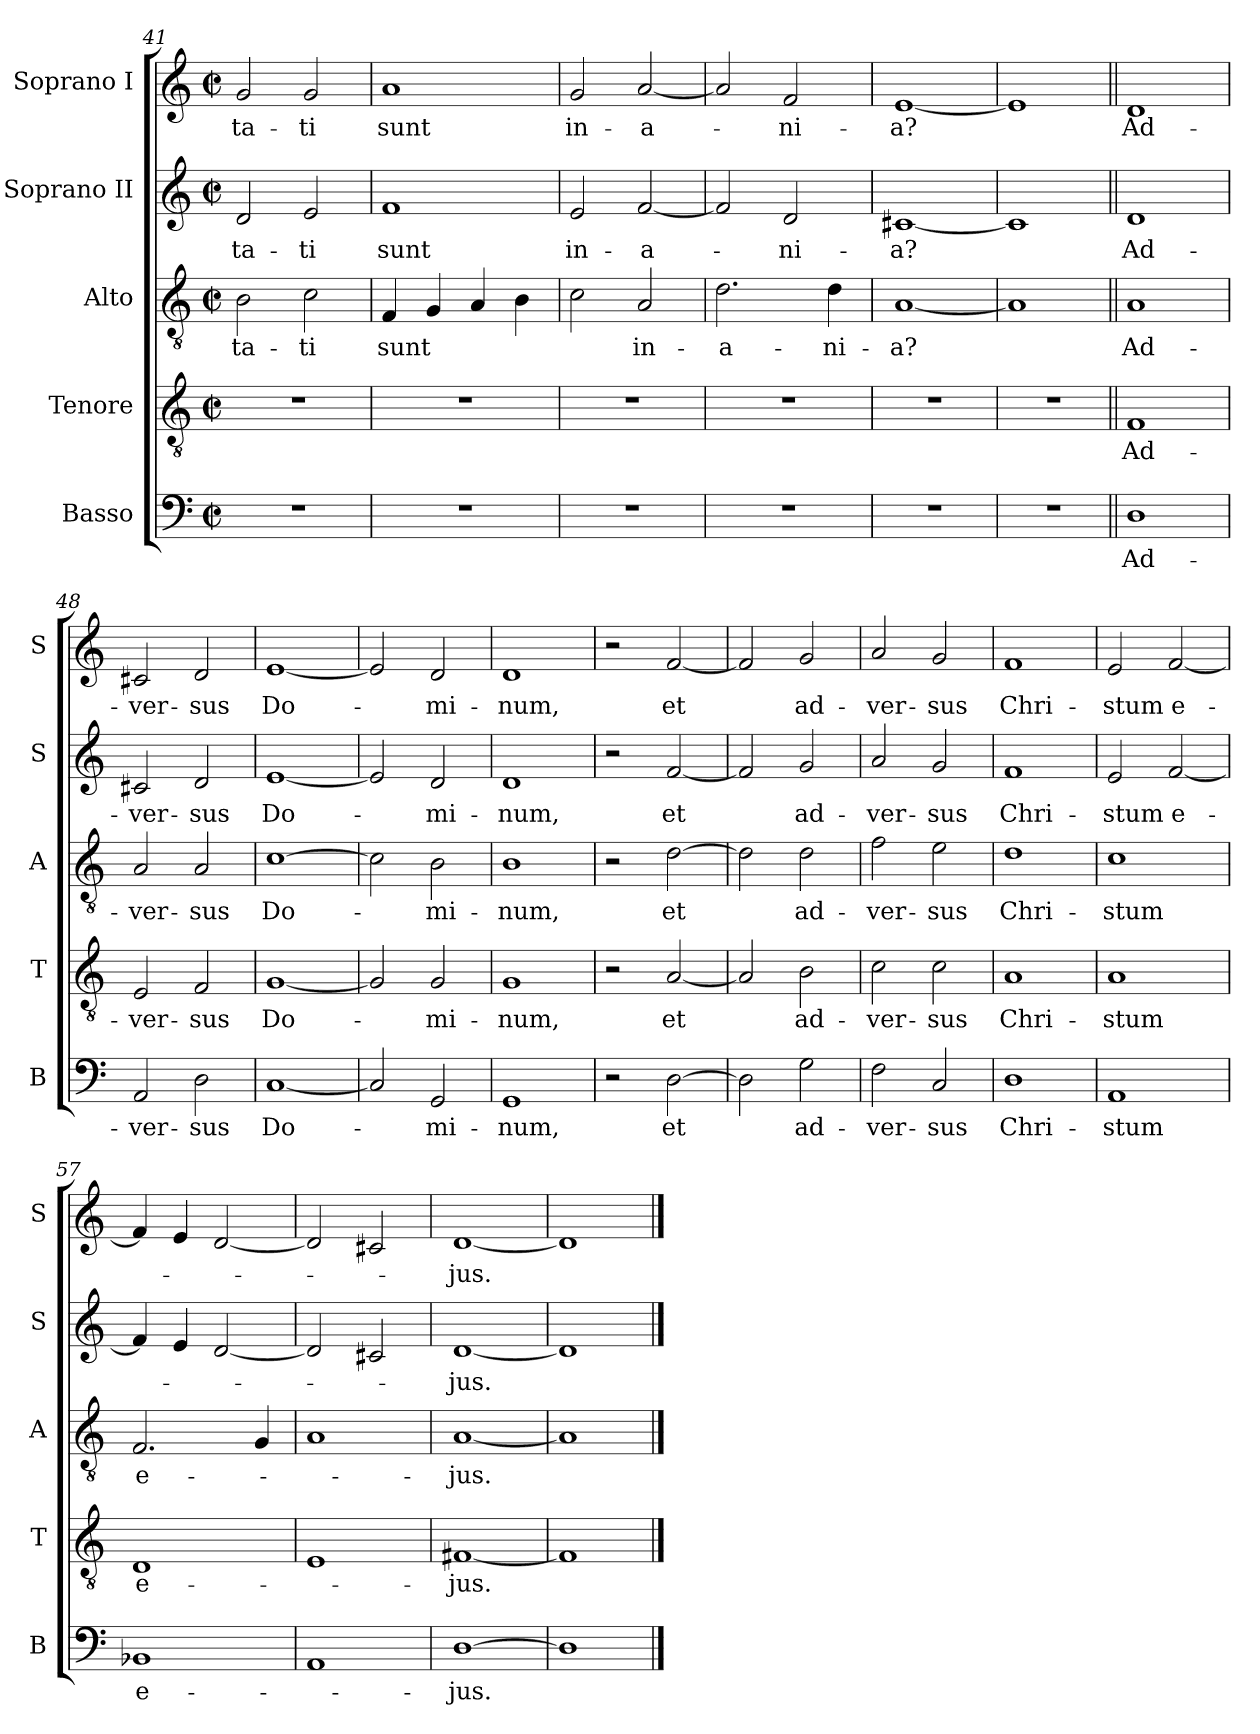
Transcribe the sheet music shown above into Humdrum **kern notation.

**kern	**text	**kern	**text	**kern	**text	**kern	**text	**kern	**text
*part5	*part5	*part4	*part4	*part3	*part3	*part2	*part2	*part1	*part1
*staff5	*staff5	*staff4	*staff4	*staff3	*staff3	*staff2	*staff2	*staff1	*staff1
*I"Basso	*	*I"Tenore	*	*I"Alto	*	*I"Soprano II	*	*I"Soprano I	*
*I'B	*	*I'T	*	*I'A	*	*I'S	*	*I'S	*
*clefF4	*	*clefGv2	*	*clefGv2	*	*clefG2	*	*clefG2	*
*k[]	*	*k[]	*	*k[]	*	*k[]	*	*k[]	*
*M2/2	*	*M2/2	*	*M2/2	*	*M2/2	*	*M2/2	*
*met(c|)	*	*met(c|)	*	*met(c|)	*	*met(c|)	*	*met(c|)	*
=41	=41	=41	=41	=41	=41	=41	=41	=41	=41
1r	.	1r	.	2B\	-ta-	2d/	-ta-	2g/	-ta-
.	.	.	.	2c\	-ti	2e/	-ti	2g/	-ti
=42	=42	=42	=42	=42	=42	=42	=42	=42	=42
1r	.	1r	.	4F/	sunt	1f	sunt	1a	sunt
.	.	.	.	4G/	.	.	.	.	.
.	.	.	.	4A/	.	.	.	.	.
.	.	.	.	4B\	.	.	.	.	.
=43	=43	=43	=43	=43	=43	=43	=43	=43	=43
1r	.	1r	.	2c\	.	2e/	in-	2g/	in-
.	.	.	.	2A/	in-	[2f/	-a-	[2a/	-a-
=44	=44	=44	=44	=44	=44	=44	=44	=44	=44
1r	.	1r	.	2.d\	-a-	2f/]	.	2a/]	.
.	.	.	.	.	.	2d/	-ni-	2f/	-ni-
.	.	.	.	4d\	-ni-	.	.	.	.
=45	=45	=45	=45	=45	=45	=45	=45	=45	=45
1r	.	1r	.	[1A	-a?	[1c#X	-a?	[1e	-a?
=46	=46	=46	=46	=46	=46	=46	=46	=46	=46
1r	.	1r	.	1A]	.	1c#]	.	1e]	.
=47||	=47||	=47||	=47||	=47||	=47||	=47||	=47||	=47||	=47||
1D	Ad-	1F	Ad-	1A	Ad-	1d	Ad-	1d	Ad-
=48	=48	=48	=48	=48	=48	=48	=48	=48	=48
2AA/	-ver-	2E/	-ver-	2A/	-ver-	2c#X/	-ver-	2c#X/	-ver-
2D\	-sus	2F/	-sus	2A/	-sus	2d/	-sus	2d/	-sus
=49	=49	=49	=49	=49	=49	=49	=49	=49	=49
[1C	Do-	[1G	Do-	[1c	Do-	[1e	Do-	[1e	Do-
=50	=50	=50	=50	=50	=50	=50	=50	=50	=50
2C/]	.	2G/]	.	2c\]	.	2e/]	.	2e/]	.
2GG/	-mi-	2G/	-mi-	2B\	-mi-	2d/	-mi-	2d/	-mi-
=51	=51	=51	=51	=51	=51	=51	=51	=51	=51
1GG	-num,	1G	-num,	1B	-num,	1d	-num,	1d	-num,
=52	=52	=52	=52	=52	=52	=52	=52	=52	=52
2r	.	2r	.	2r	.	2r	.	2r	.
[2D\	et	[2A/	et	[2d\	et	[2f/	et	[2f/	et
=53	=53	=53	=53	=53	=53	=53	=53	=53	=53
2D\]	.	2A/]	.	2d\]	.	2f/]	.	2f/]	.
2G\	ad-	2B\	ad-	2d\	ad-	2g/	ad-	2g/	ad-
=54	=54	=54	=54	=54	=54	=54	=54	=54	=54
2F\	-ver-	2c\	-ver-	2f\	-ver-	2a/	-ver-	2a/	-ver-
2C/	-sus	2c\	-sus	2e\	-sus	2g/	-sus	2g/	-sus
=55	=55	=55	=55	=55	=55	=55	=55	=55	=55
1D	Chri-	1A	Chri-	1d	Chri-	1f	Chri-	1f	Chri-
=56	=56	=56	=56	=56	=56	=56	=56	=56	=56
1AA	-stum	1A	-stum	1c	-stum	2e/	-stum	2e/	-stum
.	.	.	.	.	.	[2f/	e-	[2f/	e-
=57	=57	=57	=57	=57	=57	=57	=57	=57	=57
1BB-X	e-	1D	e-	2.F/	e-	4f/]	.	4f/]	.
.	.	.	.	.	.	4e/	.	4e/	.
.	.	.	.	.	.	[2d/	.	[2d/	.
.	.	.	.	4G/	.	.	.	.	.
=58	=58	=58	=58	=58	=58	=58	=58	=58	=58
1AA	.	1E	.	1A	.	2d/]	.	2d/]	.
.	.	.	.	.	.	2c#X/	.	2c#X/	.
=59	=59	=59	=59	=59	=59	=59	=59	=59	=59
[1D	-jus.	[1F#X	-jus.	[1A	-jus.	[1d	-jus.	[1d	-jus.
=60	=60	=60	=60	=60	=60	=60	=60	=60	=60
1D]	.	1F#]	.	1A]	.	1d]	.	1d]	.
==	==	==	==	==	==	==	==	==	==
*-	*-	*-	*-	*-	*-	*-	*-	*-	*-
